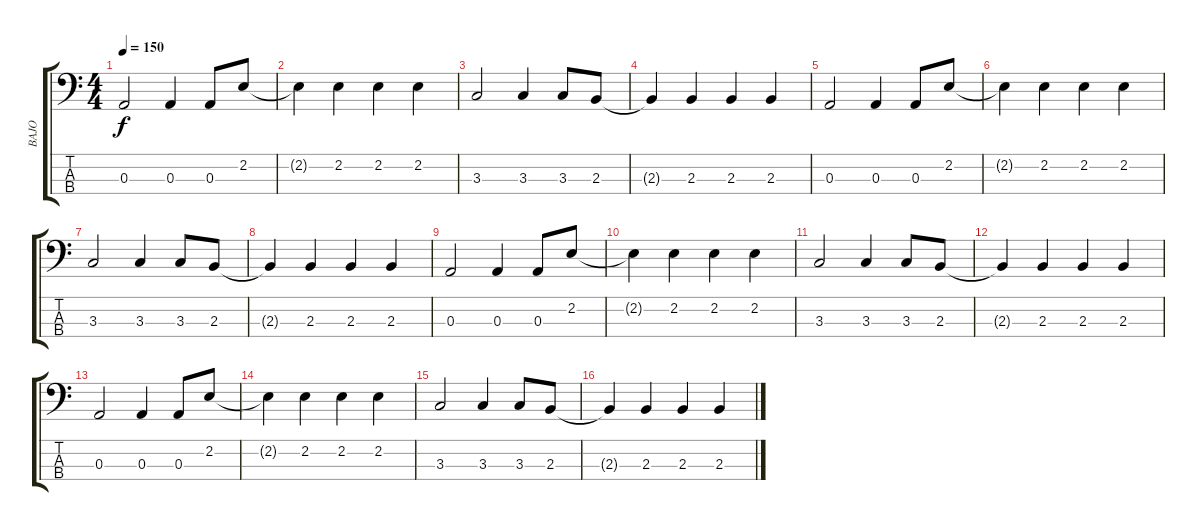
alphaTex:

\track ("BAJO" "BAJO") {instrument electricbassfinger}
\staff {score tabs}
\tuning (G2 D2 A1 E1) {hide}
\ts (4 4)
\tempo 150
\clef f4
\ks c
0.3.2{dy f} 0.3.4 0.3.8 2.2.8 |
2.2{t}.4 2.2.4 2.2.4 2.2.4 |
3.3.2 3.3.4 3.3.8 2.3.8 |
2.3{t}.4 2.3.4 2.3.4 2.3.4 |
0.3.2 0.3.4 0.3.8 2.2.8 |
2.2{t}.4 2.2.4 2.2.4 2.2.4 |
3.3.2 3.3.4 3.3.8 2.3.8 |
2.3{t}.4 2.3.4 2.3.4 2.3.4 |
0.3.2 0.3.4 0.3.8 2.2.8 |
2.2{t}.4 2.2.4 2.2.4 2.2.4 |
3.3.2 3.3.4 3.3.8 2.3.8 |
2.3{t}.4 2.3.4 2.3.4 2.3.4 |
0.3.2 0.3.4 0.3.8 2.2.8 |
2.2{t}.4 2.2.4 2.2.4 2.2.4 |
3.3.2 3.3.4 3.3.8 2.3.8 |
2.3{t}.4 2.3.4 2.3.4 2.3.4
